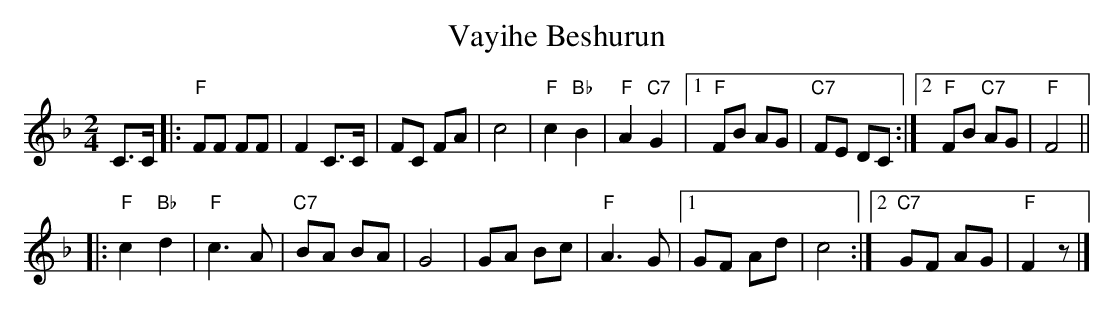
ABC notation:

X:1
M: 2/4
L: 1/8
T: Vayihe Beshurun
K: F
C>C \
|:"F"FF FF | F2 C>C \
| FC FA | c4 \
| "F"c2 "Bb"B2 | "F"A2 "C7"G2 \
|1 "F"FB AG | "C7"FE DC \
:|2"F"FB "C7"AG | "F"F4 ||
|:"F"c2 "Bb"d2 | "F"c3 A \
| "C7"BA BA | G4 \
| GA Bc | "F"A3 G \
|1 GF Ad | c4 \
:|2 "C7"GF AG | "F"F2 z |]
